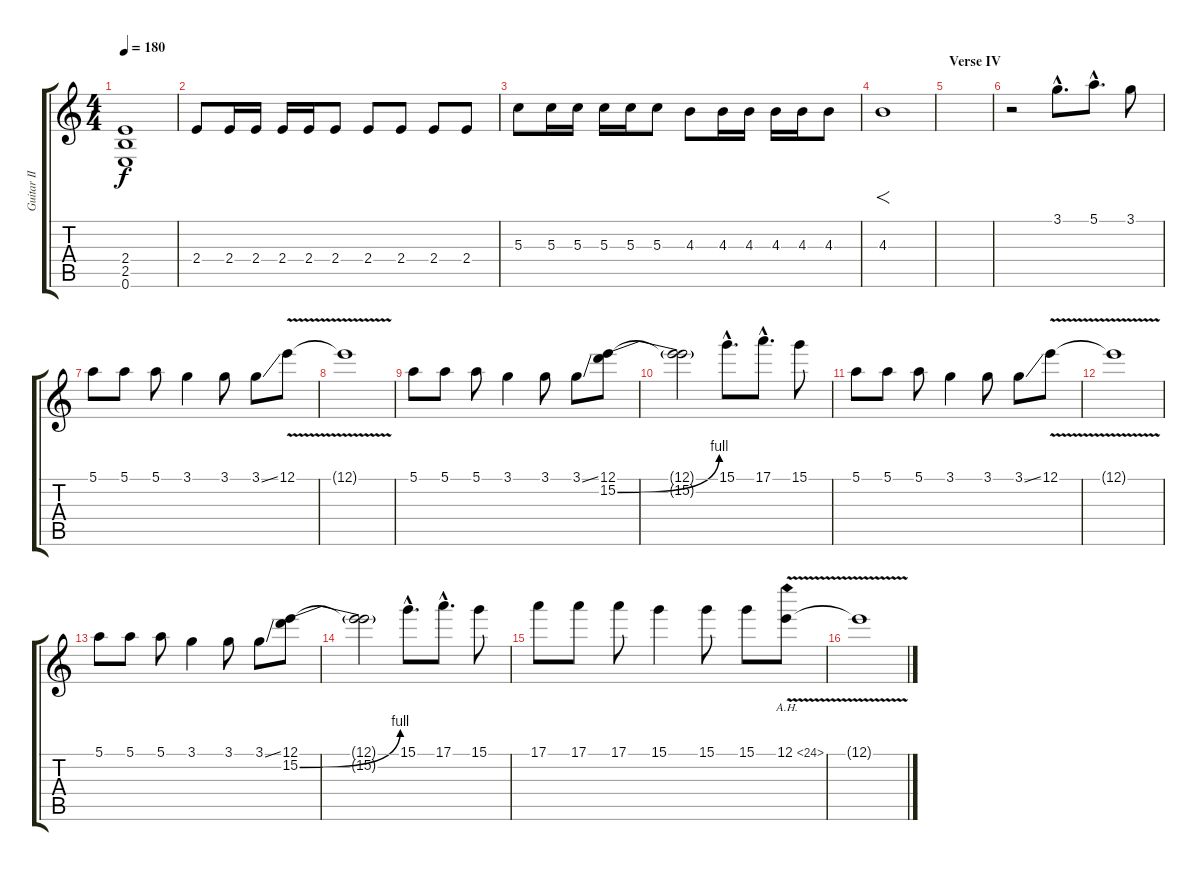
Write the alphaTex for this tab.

\track ("Guitar II" "Guitar II") {instrument distortionguitar}
\staff {score tabs}
\tuning (E4 B3 G3 D3 A2 E2) {hide}
\ts (4 4)
\tempo 180
\clef g2
\ks c
(2.4 2.5 0.6).1{dy f} |
2.4.8 2.4.16 2.4.16 2.4.16 2.4.16 2.4.8 2.4.8 2.4.8 2.4.8 2.4.8 |
5.3.8 5.3.16 5.3.16 5.3.16 5.3.16 5.3.8 4.3.8 4.3.16 4.3.16 4.3.16 4.3.16 4.3.8 |
4.3.1{f} |
\section ("" "Verse IV")
|
r.2 3.1{hac}.8{d} 5.1{hac}.8{d} 3.1.8 |
5.1.8 5.1.8 5.1.8 3.1.4 3.1.8 3.1{ss}.8 12.1{v}.8 |
12.1{t}.1 |
5.1.8 5.1.8 5.1.8 3.1.4 3.1.8 3.1{ss}.8 (12.1 15.2{be (bend 0 0 60 4)}).8 |
(12.1{t} 15.2{t}).2 15.1{hac}.8{d} 17.1{hac}.8{d} 15.1.8 |
5.1.8 5.1.8 5.1.8 3.1.4 3.1.8 3.1{ss}.8 12.1{v}.8 |
12.1{t}.1 |
5.1.8 5.1.8 5.1.8 3.1.4 3.1.8 3.1{ss}.8 (12.1 15.2{be (bend 0 0 60 4)}).8 |
(12.1{t} 15.2{t}).2 15.1{hac}.8{d} 17.1{hac}.8{d} 15.1.8 |
17.1.8 17.1.8 17.1.8 15.1.4 15.1.8 15.1.8 12.1{ah 12 v}.8 |
12.1{t}.1
